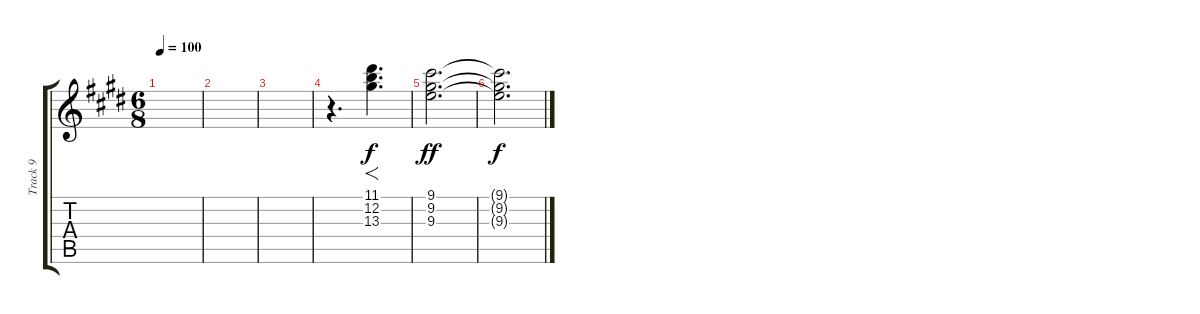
\track ("Track 9" "Track 9") {instrument electricguitarclean}
\staff {score tabs}
\tuning (E4 B3 G3 D3 A2 E2) {hide}
\ts (6 8)
\tempo 100
\clef g2
\ks c#minor
|
|
|
r.4{d} (11.1 12.2 13.3).4{f d} |
(9.1 9.2 9.3).2{d dy ff} |
(9.1{t} 9.2{t} 9.3{t}).2{d dy f}
